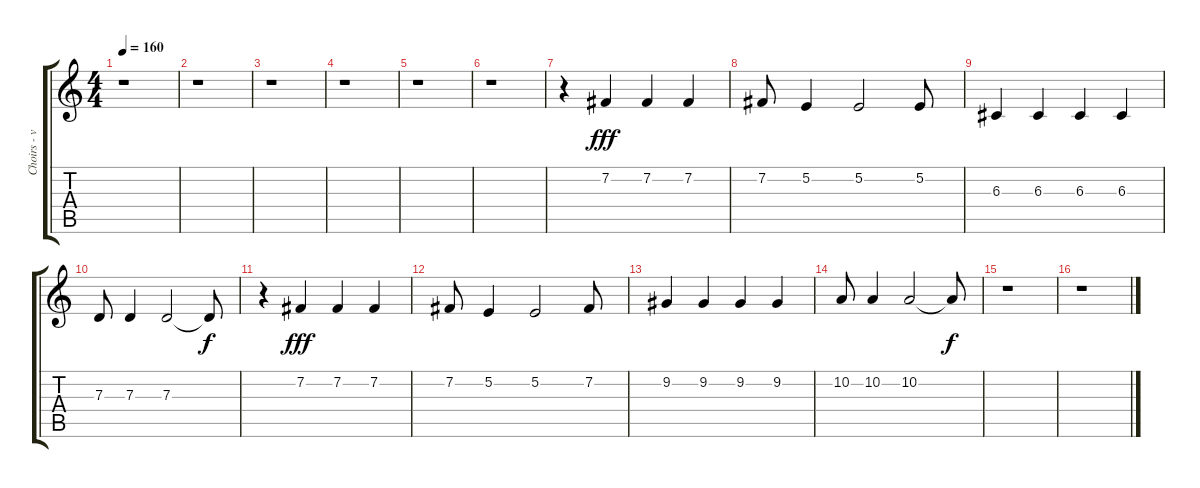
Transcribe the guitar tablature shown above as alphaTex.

\track ("Choirs - voice" "Choirs - v") {instrument lead6voice}
\staff {score tabs}
\tuning (E4 B3 G3 D3 A2 E2) {hide}
\ts (4 4)
\tempo 160
\clef g2
\ks c
r.1{dy ppp} |
r.1 |
r.1 |
r.1 |
r.1 |
r.1 |
r.4 7.2.4{dy fff volume 15 instrument lead1square} 7.2.4 7.2.4 |
7.2.8 5.2.4 5.2.2 5.2.8 |
6.3.4 6.3.4 6.3.4 6.3.4 |
7.3.8 7.3.4 7.3.2 7.3{t}.8{dy f} |
r.4 7.2.4{dy fff} 7.2.4 7.2.4 |
7.2.8 5.2.4 5.2.2 7.2.8 |
9.2.4 9.2.4 9.2.4 9.2.4 |
10.2.8 10.2.4 10.2.2 10.2{t}.8{dy f} |
r.1 |
r.1
